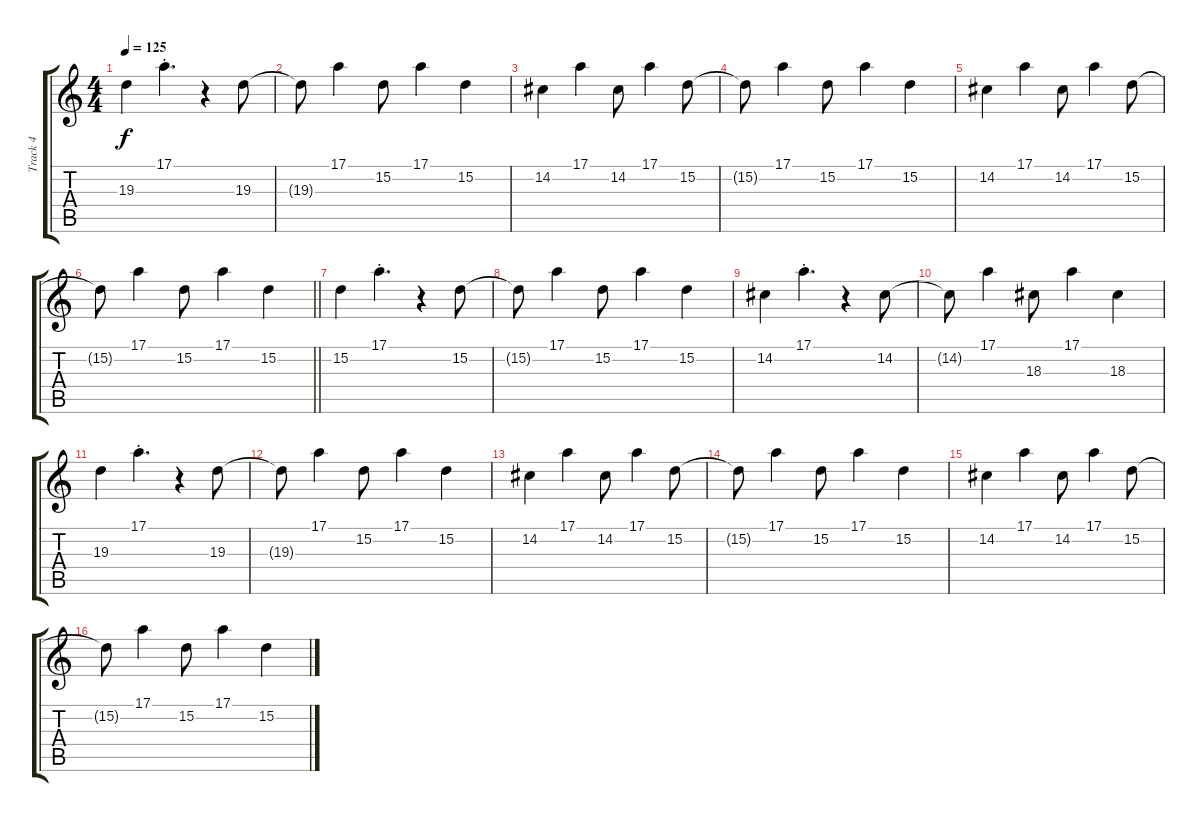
\track ("Track 4" "Track 4") {instrument lead2sawtooth}
\staff {score tabs}
\tuning (E4 B3 G3 D3 A2 E2) {hide}
\ts (4 4)
\tempo 125
\clef g2
\ks c
19.3.4{dy f} 17.1{st}.4{d} r.4 19.3.8 |
19.3{t}.8 17.1.4 15.2.8 17.1.4 15.2.4 |
14.2.4 17.1.4 14.2.8 17.1.4 15.2.8 |
15.2{t}.8 17.1.4 15.2.8 17.1.4 15.2.4 |
14.2.4 17.1.4 14.2.8 17.1.4 15.2.8 |
\barLineRight lightlight
15.2{t}.8 17.1.4 15.2.8 17.1.4 15.2.4 |
15.2.4 17.1{st}.4{d} r.4 15.2.8 |
15.2{t}.8 17.1.4 15.2.8 17.1.4 15.2.4 |
14.2.4 17.1{st}.4{d} r.4 14.2.8 |
14.2{t}.8 17.1.4 18.3.8 17.1.4 18.3.4 |
19.3.4 17.1{st}.4{d} r.4 19.3.8 |
19.3{t}.8 17.1.4 15.2.8 17.1.4 15.2.4 |
14.2.4 17.1.4 14.2.8 17.1.4 15.2.8 |
15.2{t}.8 17.1.4 15.2.8 17.1.4 15.2.4 |
14.2.4 17.1.4 14.2.8 17.1.4 15.2.8 |
15.2{t}.8 17.1.4 15.2.8 17.1.4 15.2.4
